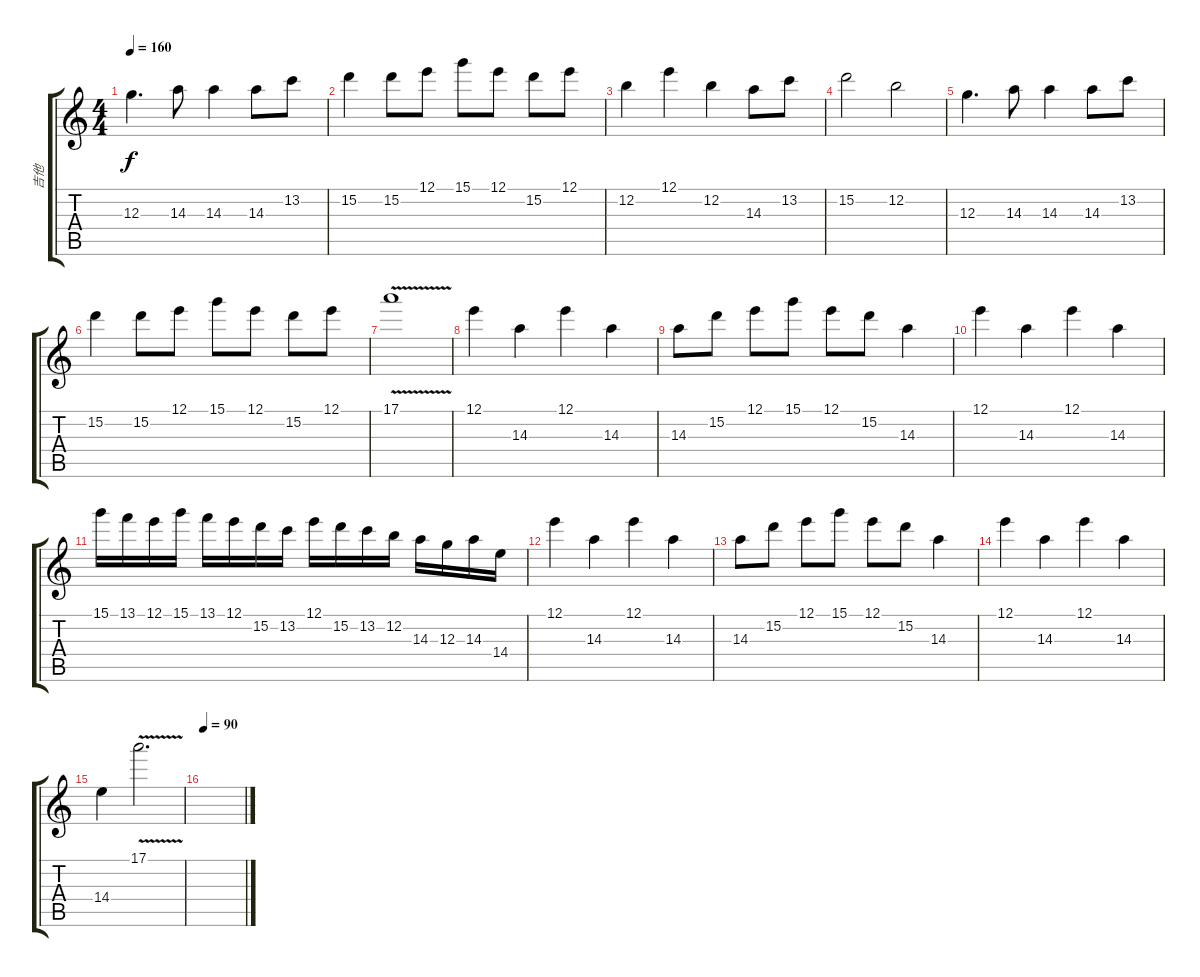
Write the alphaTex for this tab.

\track ("吉他" "吉他") {instrument overdrivenguitar}
\staff {score tabs}
\tuning (E4 B3 G3 D3 A2 E2) {hide}
\ts (4 4)
\tempo 160
\clef g2
\ks c
12.3.4{d dy f} 14.3.8 14.3.4 14.3.8 13.2.8 |
15.2.4 15.2.8 12.1.8 15.1.8 12.1.8 15.2.8 12.1.8 |
12.2.4 12.1.4 12.2.4 14.3.8 13.2.8 |
15.2.2 12.2.2 |
12.3.4{d} 14.3.8 14.3.4 14.3.8 13.2.8 |
15.2.4 15.2.8 12.1.8 15.1.8 12.1.8 15.2.8 12.1.8 |
17.1{v}.1 |
12.1.4 14.3.4 12.1.4 14.3.4 |
14.3.8 15.2.8 12.1.8 15.1.8 12.1.8 15.2.8 14.3.4 |
12.1.4 14.3.4 12.1.4 14.3.4 |
15.1.16 13.1.16 12.1.16 15.1.16 13.1.16 12.1.16 15.2.16 13.2.16 12.1.16 15.2.16 13.2.16 12.2.16 14.3.16 12.3.16 14.3.16 14.4.16 |
12.1.4 14.3.4 12.1.4 14.3.4 |
14.3.8 15.2.8 12.1.8 15.1.8 12.1.8 15.2.8 14.3.4 |
12.1.4 14.3.4 12.1.4 14.3.4 |
14.4.4 17.1{v}.2{d} |
\tempo 90
